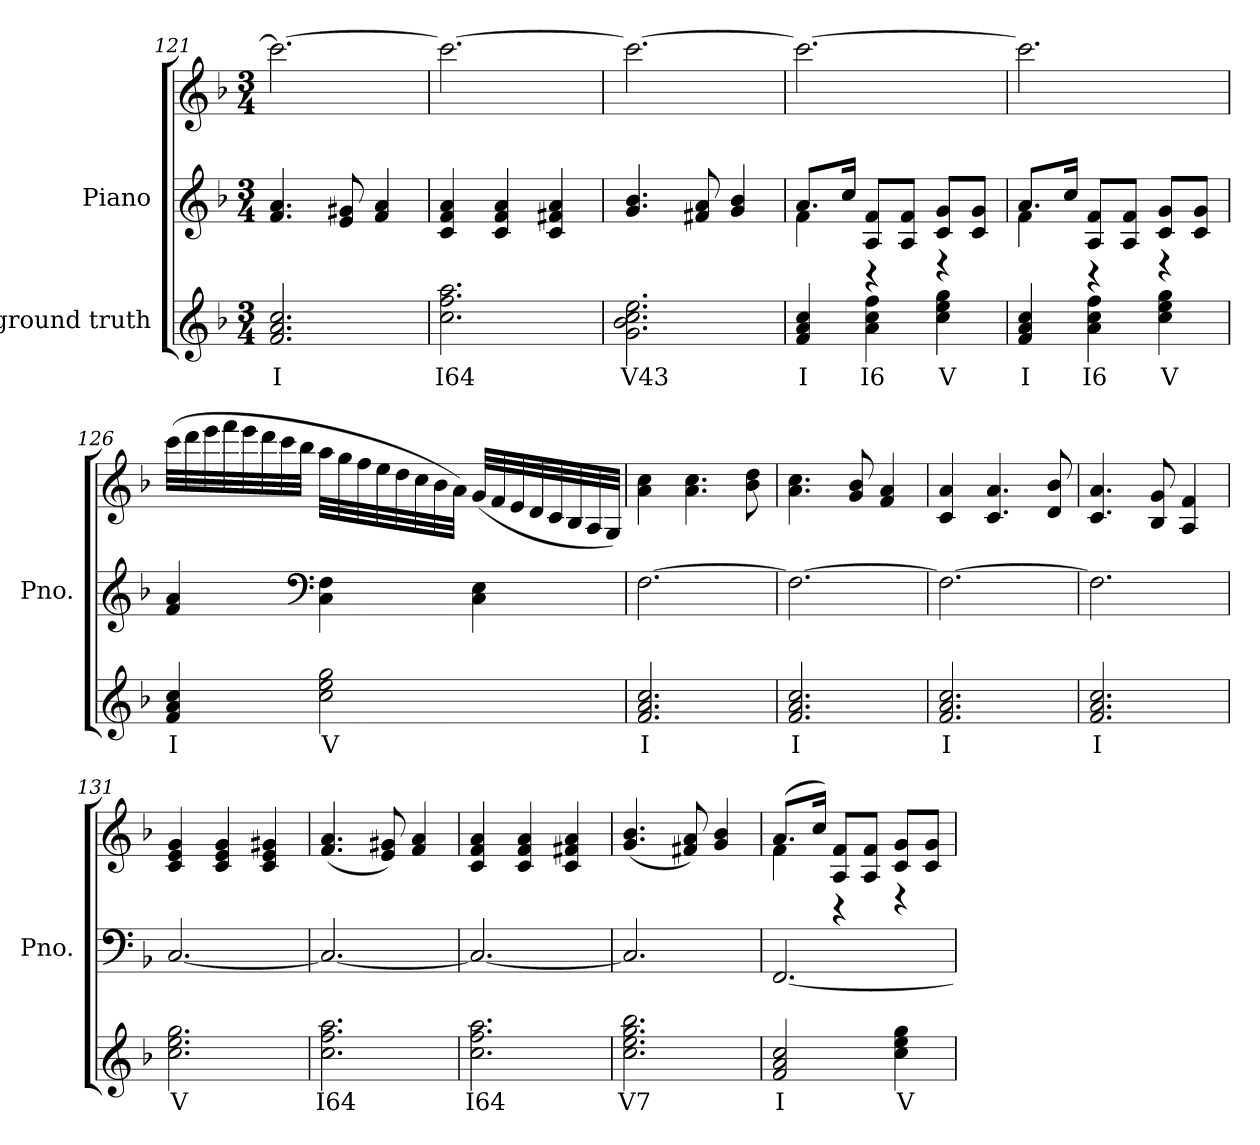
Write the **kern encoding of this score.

**kern	**text	**kern	**kern
*part2	*part2	*part1	*part1
*staff3	*staff3	*staff2	*staff1
*I"ground truth	*	*I"Piano	*
*	*	*I'Pno.	*
*	*	*clefG2	*clefG2
*k[b-]	*	*k[b-]	*k[b-]
*F:	*	*F:	*F:
*M3/4	*	*M3/4	*M3/4
=121	=121	=121	=121
2.f 2.a 2.cc	I	4.f/ 4.a/	2.ccc\_
.	.	8e/ 8g#X/	.
.	.	4f/ 4a/	.
=122	=122	=122	=122
2.cc 2.ff 2.aa	I64	4c/ 4f/ 4a/	2.ccc\_
.	.	4c/ 4f/ 4a/	.
.	.	4c/ 4f#X/ 4a/	.
=123	=123	=123	=123
2.g 2.b- 2.cc 2.ee	V43	4.g/ 4.b-/	2.ccc\_
.	.	8f#X/ 8a/	.
.	.	4g/ 4b-/	.
=124	=124	=124	=124
*	*	*^	*
4f 4a 4cc	I	8.a/L	4f\	2.ccc\_
.	.	16cc/Jk	.	.
4a 4cc 4ff	I6	8A/ 8f/L	4r	.
.	.	8A/ 8f/J	.	.
4cc 4ee 4gg	V	8c/ 8g/L	4r	.
.	.	8c/ 8g/J	.	.
!!LO:LB:g=z
=125	=125	=125	=125	=125
4f 4a 4cc	I	8.a/L	4f\	2.ccc\]
.	.	16cc/Jk	.	.
4a 4cc 4ff	I6	8A/ 8f/L	4r	.
.	.	8A/ 8f/J	.	.
4cc 4ee 4gg	V	8c/ 8g/L	4r	.
.	.	8c/ 8g/J	.	.
*	*	*v	*v	*
=126	=126	=126	=126
4f 4a 4cc	I	4f/ 4a/	(>32ccc\LLL
.	.	.	32ddd\
.	.	.	32eee\
.	.	.	32fff\
.	.	.	32eee\
.	.	.	32ddd\
.	.	.	32ccc\
.	.	.	32bb-\JJJ
*	*	*clefF4	*
2cc 2ee 2gg	V	4C\ 4F\	32aa\LLL
.	.	.	32gg\
.	.	.	32ff\
.	.	.	32ee\
.	.	.	32dd\
.	.	.	32cc\
.	.	.	32b-\
.	.	.	32a\JJJ)
.	.	4C\ 4E\	(<32g/LLL
.	.	.	32f/
.	.	.	32e/
.	.	.	32d/
.	.	.	32c/
.	.	.	32B-/
.	.	.	32A/
.	.	.	32G/JJJ)
=127	=127	=127	=127
2.f 2.a 2.cc	I	[2.F\	4a\ 4cc\
.	.	.	4.a\ 4.cc\
.	.	.	8b-\ 8dd\
=128	=128	=128	=128
2.f 2.a 2.cc	I	2.F\_	4.a\ 4.cc\
.	.	.	8g/ 8b-/
.	.	.	4f/ 4a/
!!LO:PB:g=z
=129	=129	=129	=129
2.f 2.a 2.cc	I	2.F\_	4c/ 4a/
.	.	.	4.c/ 4.a/
.	.	.	8d/ 8b-/
=130	=130	=130	=130
2.f 2.a 2.cc	I	2.F\]	4.c/ 4.a/
.	.	.	8B-/ 8g/
.	.	.	4A/ 4f/
=131	=131	=131	=131
2.cc 2.ee 2.gg	V	[2.C/	4c/ 4e/ 4g/
.	.	.	4c/ 4e/ 4g/
.	.	.	4c/ 4e/ 4g#X/
=132	=132	=132	=132
2.cc 2.ff 2.aa	I64	2.C/_	(<4.f/ 4.a/
.	.	.	8e/ 8g#X/)
.	.	.	4f/ 4a/
=133	=133	=133	=133
2.cc 2.ff 2.aa	I64	2.C/_	4c/ 4f/ 4a/
.	.	.	4c/ 4f/ 4a/
.	.	.	4c/ 4f#X/ 4a/
=134	=134	=134	=134
2.cc 2.ee 2.gg 2.bb-	V7	2.C/]	(<4.g/ 4.b-/
.	.	.	8f#X/ 8a/)
.	.	.	4g/ 4b-/
=135	=135	=135	=135
*	*	*	*^
2f 2a 2cc	I	[2.FF/	(>8.a/L	4f\
.	.	.	16cc/Jk)	.
.	.	.	8A/ 8f/L	4r
.	.	.	8A/ 8f/J	.
4cc 4ee 4gg	V	.	8c/ 8g/L	4r
.	.	.	8c/ 8g/J	.
*	*	*	*v	*v
=	=	=	=
*-	*-	*-	*-
